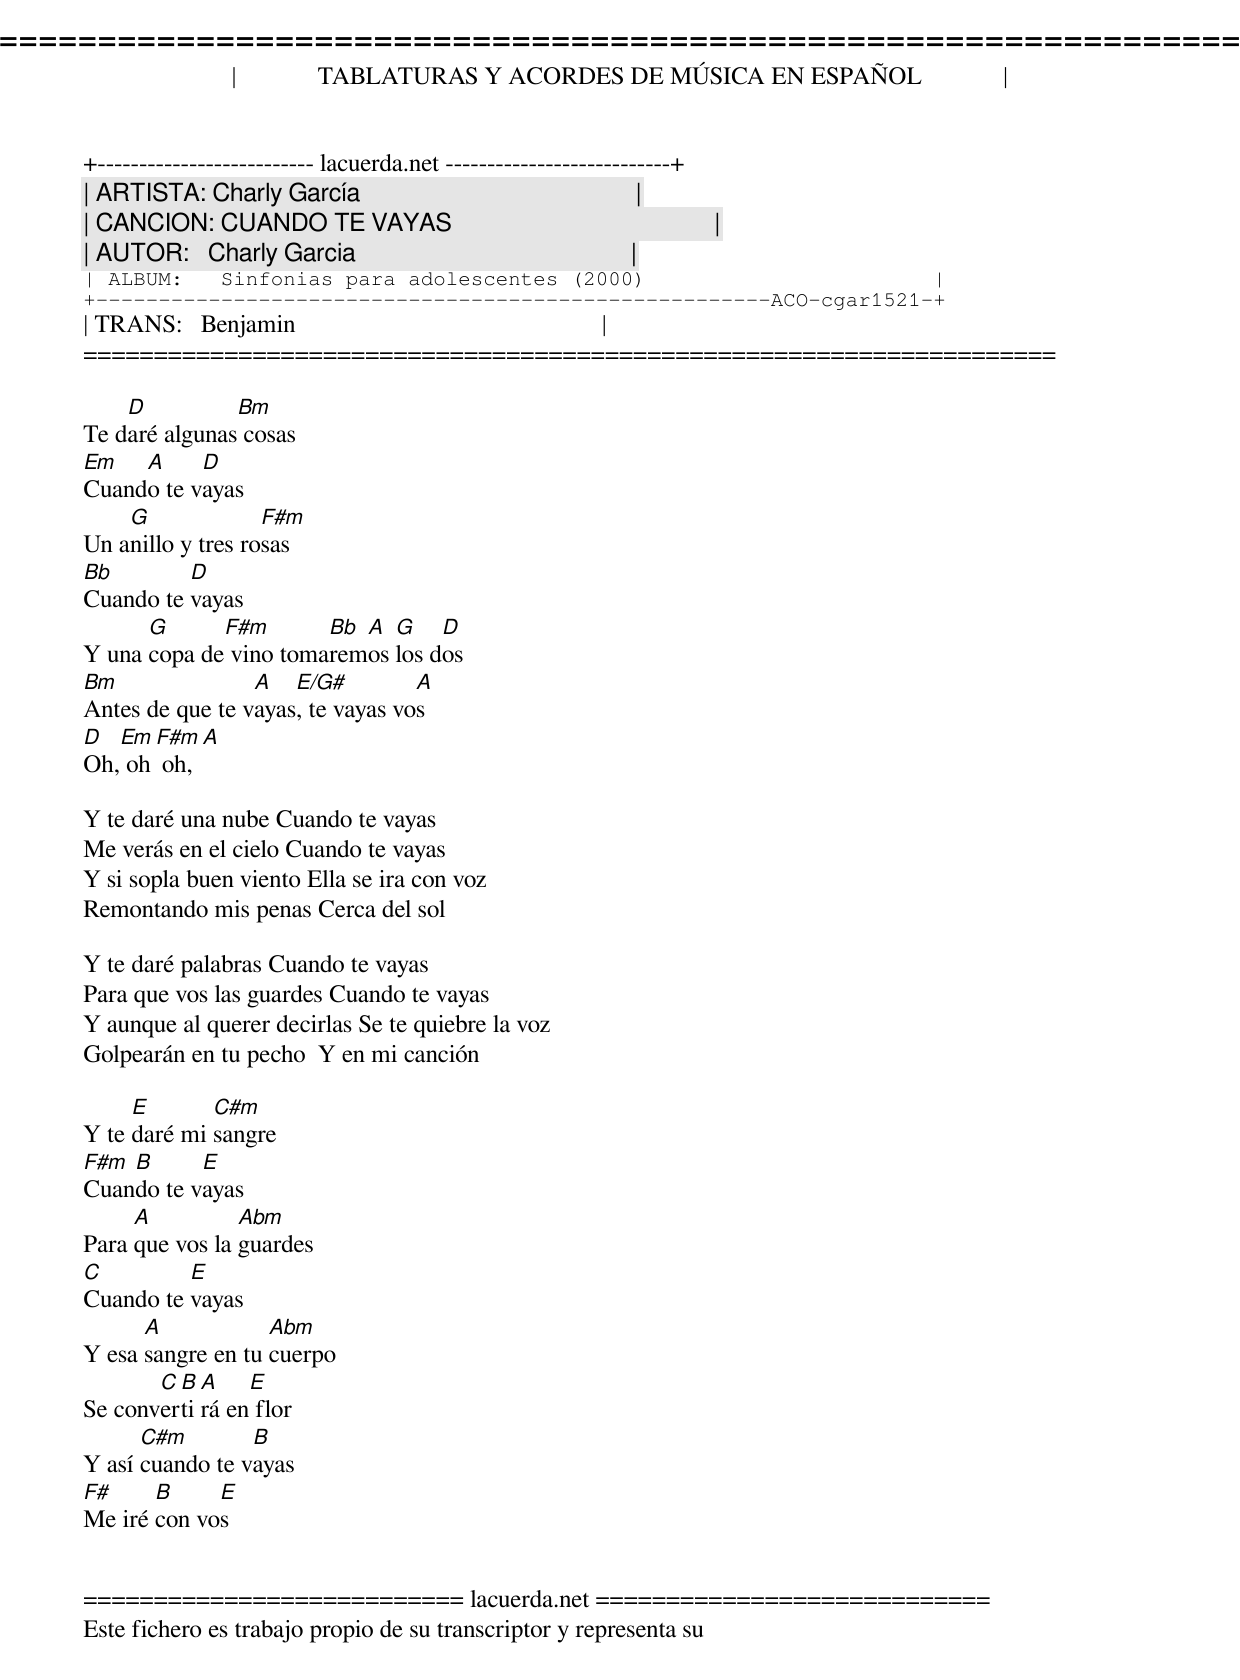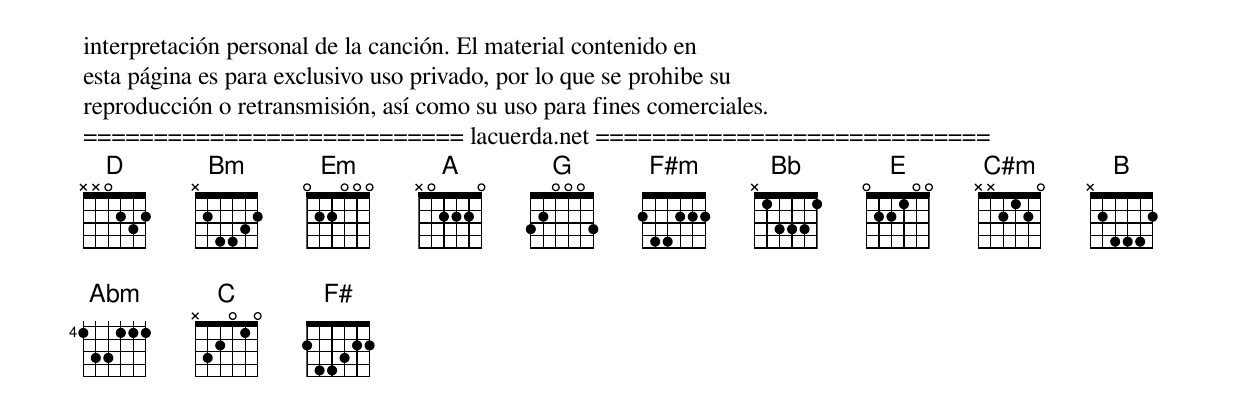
=====================================================================
|             TABLATURAS Y ACORDES DE MÚSICA EN ESPAÑOL             |
+-------------------------- lacuerda.net ---------------------------+
| ARTISTA: Charly García                                            |
| CANCION: CUANDO TE VAYAS                                          |
| AUTOR:   Charly Garcia                                            |
| ALBUM:   Sinfonias para adolescentes (2000)                       |
+------------------------------------------------------ACO-cgar1521-+
| TRANS:   Benjamin                                                 |
=====================================================================

    D          Bm
Te daré algunas cosas
Em   A     D
Cuando te vayas
    G              F#m
Un anillo y tres rosas
Bb        D
Cuando te vayas
      G      F#m       Bb A  G    D
Y una copa de vino tomaremos los dos
Bm               A   E/G#         A
Antes de que te vayas, te vayas vos
D  Em F#m A
Oh, oh oh,

Y te daré una nube Cuando te vayas
Me verás en el cielo Cuando te vayas
Y si sopla buen viento Ella se ira con voz
Remontando mis penas Cerca del sol

Y te daré palabras Cuando te vayas
Para que vos las guardes Cuando te vayas
Y aunque al querer decirlas Se te quiebre la voz
Golpearán en tu pecho  Y en mi canción

     E       C#m
Y te daré mi sangre
F#m B      E
Cuando te vayas
     A          Abm
Para que vos la guardes
C         E
Cuando te vayas
      A            Abm
Y esa sangre en tu cuerpo
       C B A    E
Se convertirá en flor
      C#m        B
Y así cuando te vayas
F#     B     E
Me iré con vos


=========================== lacuerda.net ============================
Este fichero es trabajo propio de su transcriptor y representa su
interpretación personal de la canción. El material contenido en
esta página es para exclusivo uso privado, por lo que se prohibe su
reproducción o retransmisión, así como su uso para fines comerciales.
=========================== lacuerda.net ============================
